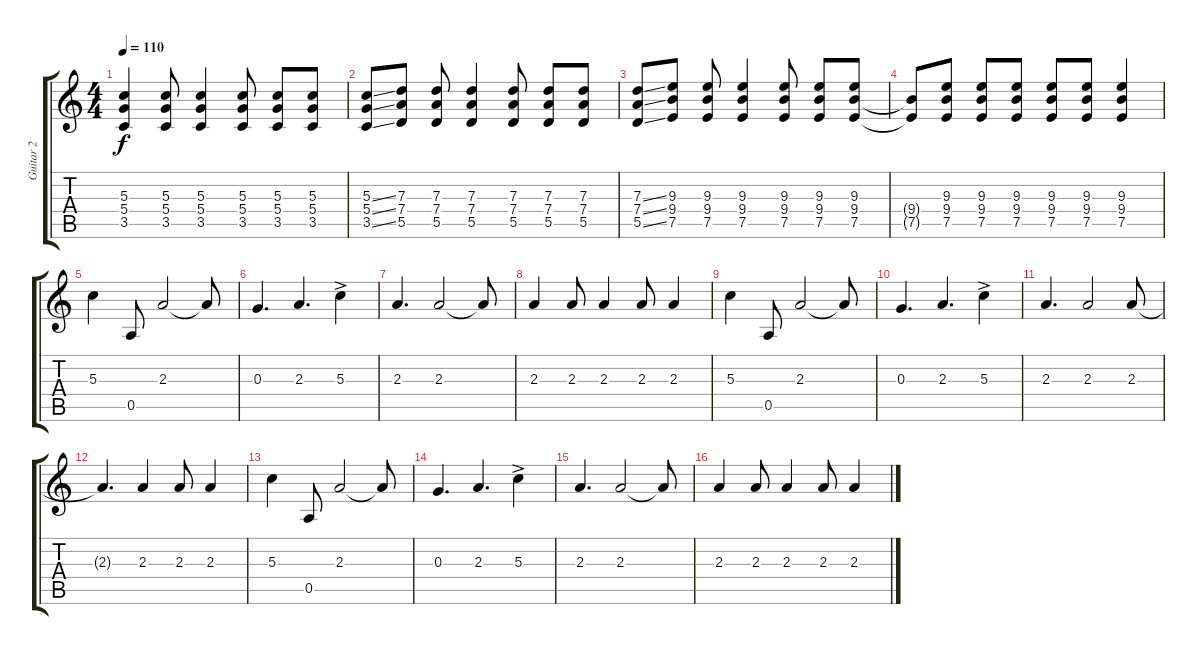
\track ("Guitar 2" "Guitar 2") {instrument overdrivenguitar}
\staff {score tabs}
\tuning (E4 B3 G3 D3 A2 E2) {hide}
\ts (4 4)
\tempo 110
\clef g2
\ks c
(5.3 5.4 3.5).4{dy f} (5.3 5.4 3.5).8 (5.3 5.4 3.5).4 (5.3 5.4 3.5).8 (5.3 5.4 3.5).8 (5.3 5.4 3.5).8 |
(5.3{ss} 5.4{ss} 3.5{ss}).8 (7.3 7.4 5.5).8 (7.3 7.4 5.5).8 (7.3 7.4 5.5).4 (7.3 7.4 5.5).8 (7.3 7.4 5.5).8 (7.3 7.4 5.5).8 |
(7.3{ss} 7.4{ss} 5.5{ss}).8 (9.3 9.4 7.5).8 (9.3 9.4 7.5).8 (9.3 9.4 7.5).4 (9.3 9.4 7.5).8 (9.3 9.4 7.5).8 (9.3 9.4 7.5).8 |
(9.4{t} 7.5{t}).8 (9.3 9.4 7.5).8 (9.3 9.4 7.5).8 (9.3 9.4 7.5).8 (9.3 9.4 7.5).8 (9.3 9.4 7.5).8 (9.3 9.4 7.5).4 |
5.3.4 0.5.8 2.3.2 2.3{t}.8 |
0.3.4{d} 2.3.4{d} 5.3{ac}.4 |
2.3.4{d} 2.3.2 2.3{t}.8 |
2.3.4 2.3.8 2.3.4 2.3.8 2.3.4 |
5.3.4 0.5.8 2.3.2 2.3{t}.8 |
0.3.4{d} 2.3.4{d} 5.3{ac}.4 |
2.3.4{d} 2.3.2 2.3.8 |
2.3{t}.4{d} 2.3.4 2.3.8 2.3.4 |
5.3.4 0.5.8 2.3.2 2.3{t}.8 |
0.3.4{d} 2.3.4{d} 5.3{ac}.4 |
2.3.4{d} 2.3.2 2.3{t}.8 |
2.3.4 2.3.8 2.3.4 2.3.8 2.3.4
